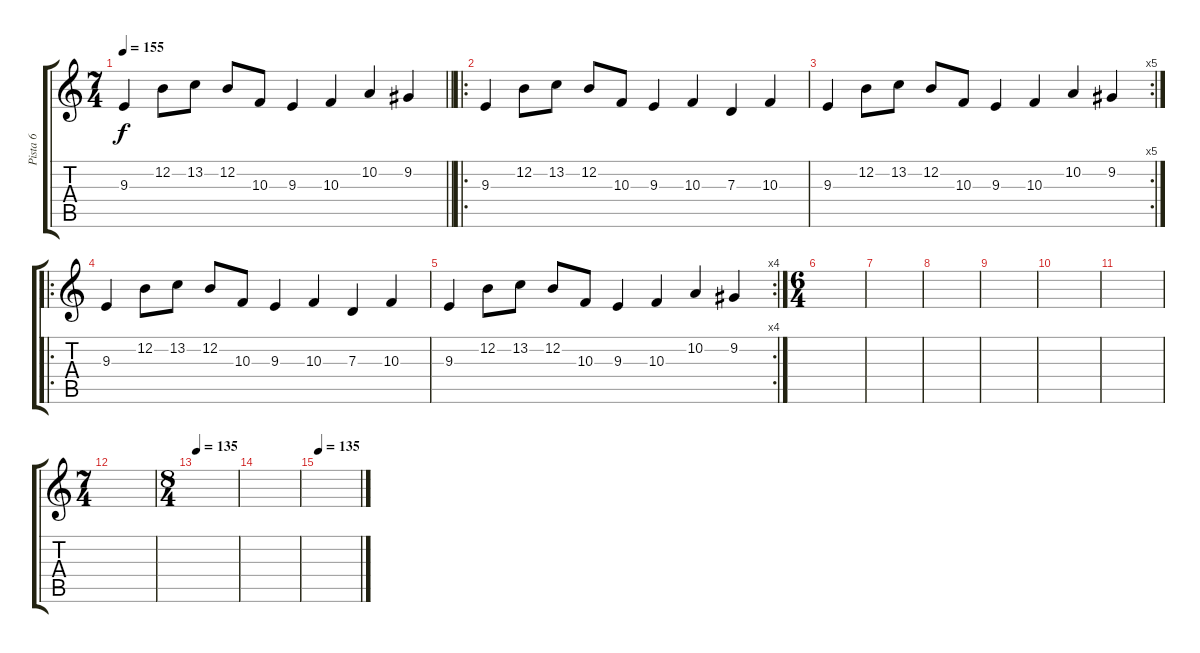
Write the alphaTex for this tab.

\track ("Pista 6" "Pista 6") {instrument pad8sweep}
\staff {score tabs}
\tuning (E4 B3 G3 D3 A2 E2) {hide}
\ts (7 4)
\tempo 155
\clef g2
\barLineRight lightlight
\ks c
9.3.4{dy f} 12.2.8 13.2.8 12.2.8 10.3.8 9.3.4 10.3.4 10.2.4 9.2.4 |
\ro
9.3.4 12.2.8 13.2.8 12.2.8 10.3.8 9.3.4 10.3.4 7.3.4 10.3.4 |
\rc 5
9.3.4 12.2.8 13.2.8 12.2.8 10.3.8 9.3.4 10.3.4 10.2.4 9.2.4 |
\ro
9.3.4 12.2.8 13.2.8 12.2.8 10.3.8 9.3.4 10.3.4 7.3.4 10.3.4 |
\rc 4
9.3.4 12.2.8 13.2.8 12.2.8 10.3.8 9.3.4 10.3.4 10.2.4 9.2.4 |
\ts (6 4)
|
|
|
|
|
|
\ts (7 4)
|
\ts (8 4)
\tempo 135
|
|
\tempo 135
